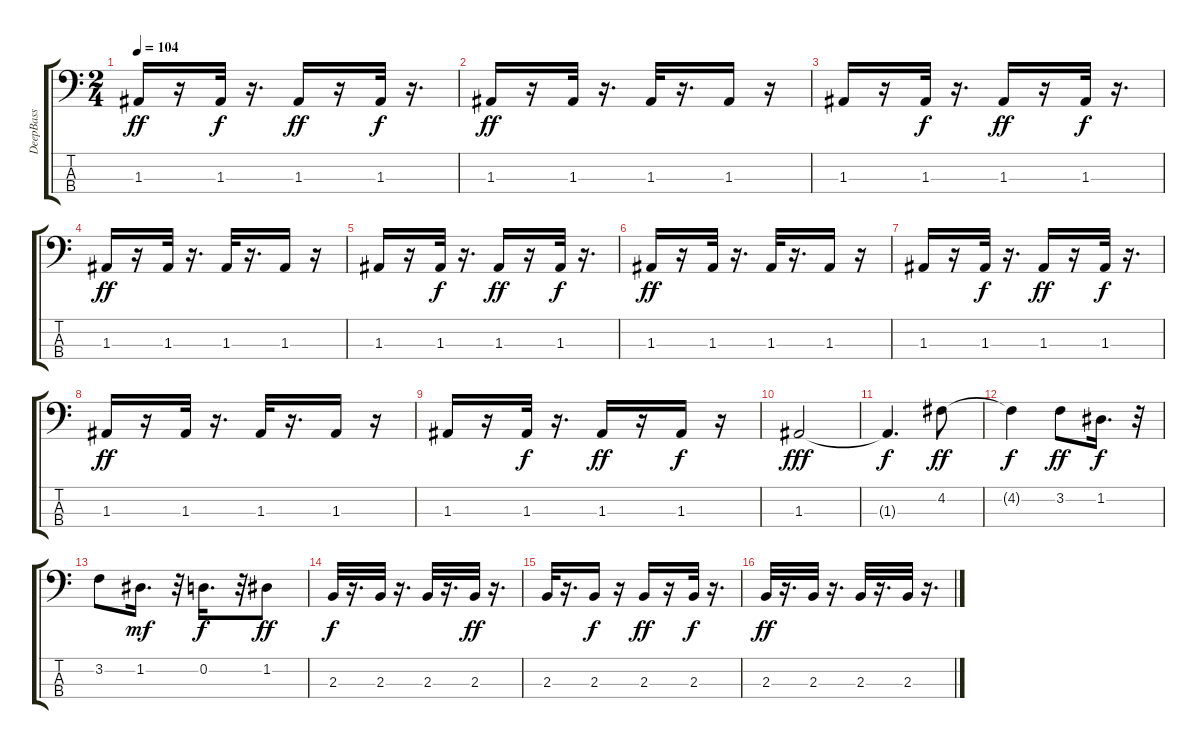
\track ("DeepBass" "DeepBass") {instrument electricbassfinger}
\staff {score tabs}
\tuning (G2 D2 A1 E1) {hide}
\ts (2 4)
\tempo 104
\clef f4
\ks c
1.3.16{dy ff} r.16 1.3.32{dy f} r.16{d} 1.3.16{dy ff} r.16 1.3.32{dy f} r.16{d} |
1.3.16{dy ff} r.16 1.3.32 r.16{d} 1.3.32 r.16{d} 1.3.16 r.16 |
1.3.16 r.16 1.3.32{dy f} r.16{d} 1.3.16{dy ff} r.16 1.3.32{dy f} r.16{d} |
1.3.16{dy ff} r.16 1.3.32 r.16{d} 1.3.32 r.16{d} 1.3.16 r.16 |
1.3.16 r.16 1.3.32{dy f} r.16{d} 1.3.16{dy ff} r.16 1.3.32{dy f} r.16{d} |
1.3.16{dy ff} r.16 1.3.32 r.16{d} 1.3.32 r.16{d} 1.3.16 r.16 |
1.3.16 r.16 1.3.32{dy f} r.16{d} 1.3.16{dy ff} r.16 1.3.32{dy f} r.16{d} |
1.3.16{dy ff} r.16 1.3.32 r.16{d} 1.3.32 r.16{d} 1.3.16 r.16 |
1.3.16 r.16 1.3.32{dy f} r.16{d} 1.3.16{dy ff} r.16 1.3.16{dy f} r.16 |
1.3.2{dy fff} |
1.3{t}.4{d dy f} 4.2.8{dy ff} |
4.2{t}.4{dy f} 3.2.8{dy ff} 1.2.16{d dy f} r.32 |
3.2.8 1.2.16{d dy mf} r.32 0.2.16{d dy f} r.32 1.2.8{dy ff} |
2.3.32{dy f} r.16{d} 2.3.32 r.16{d} 2.3.32 r.16{d} 2.3.32{dy ff} r.16{d} |
2.3.32 r.16{d} 2.3.16{dy f} r.16 2.3.16{dy ff} r.16 2.3.32{dy f} r.16{d} |
2.3.32{dy ff} r.16{d} 2.3.32 r.16{d} 2.3.32 r.16{d} 2.3.32 r.16{d}
